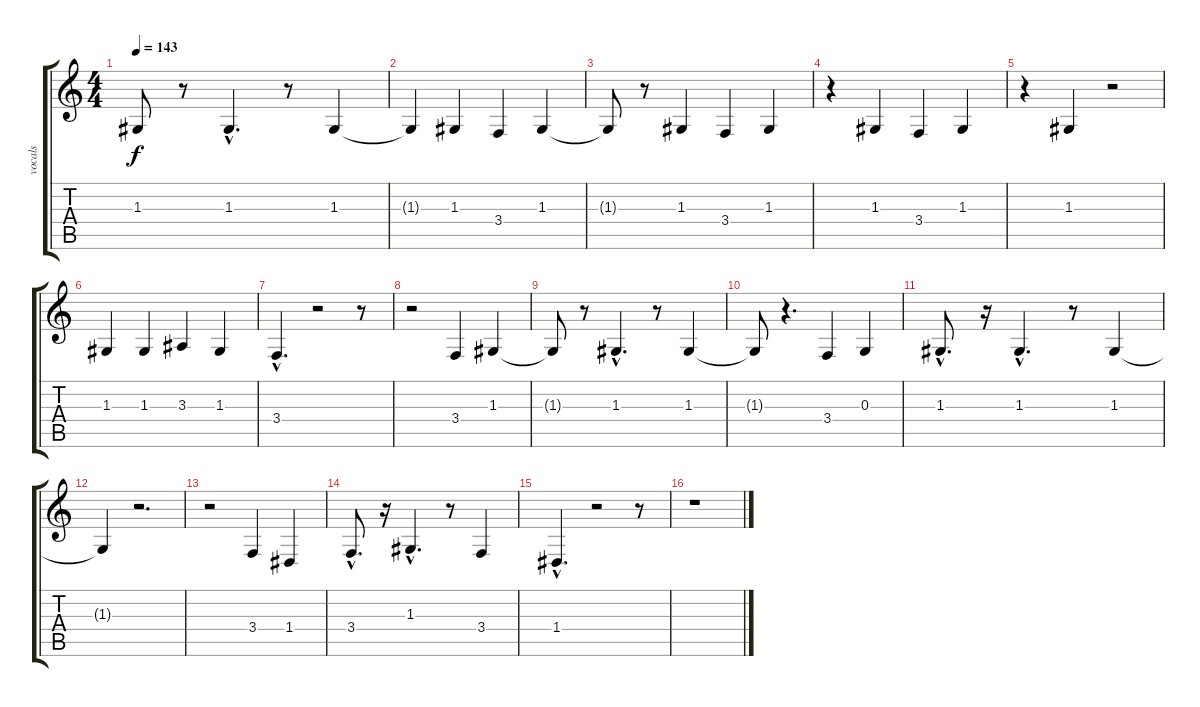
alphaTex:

\track ("vocals" "vocals") {instrument lead2sawtooth}
\staff {score tabs}
\tuning (E4 B3 G3 D3 A2 E2) {hide}
\ts (4 4)
\tempo 143
\clef g2
\ks c
1.3{t}.8{dy f} r.8 1.3{hac}.4{d} r.8 1.3.4 |
1.3{t}.4 1.3.4 3.4.4 1.3.4 |
1.3{t}.8 r.8 1.3.4 3.4.4 1.3.4 |
r.4 1.3.4 3.4.4 1.3.4 |
r.4 1.3.4 r.2 |
1.3.4 1.3.4 3.3.4 1.3.4 |
3.4{hac}.4{d} r.2 r.8 |
r.2 3.4.4 1.3.4 |
1.3{t}.8 r.8 1.3{hac}.4{d} r.8 1.3.4 |
1.3{t}.8 r.4{d} 3.4.4 0.3.4 |
1.3{hac}.8{d} r.16 1.3{hac}.4{d} r.8 1.3.4 |
1.3{t}.4 r.2{d} |
r.2 3.4.4 1.4.4 |
3.4{hac}.8{d} r.16 1.3{hac}.4{d} r.8 3.4.4 |
1.4{hac}.4{d} r.2 r.8 |
r.1
